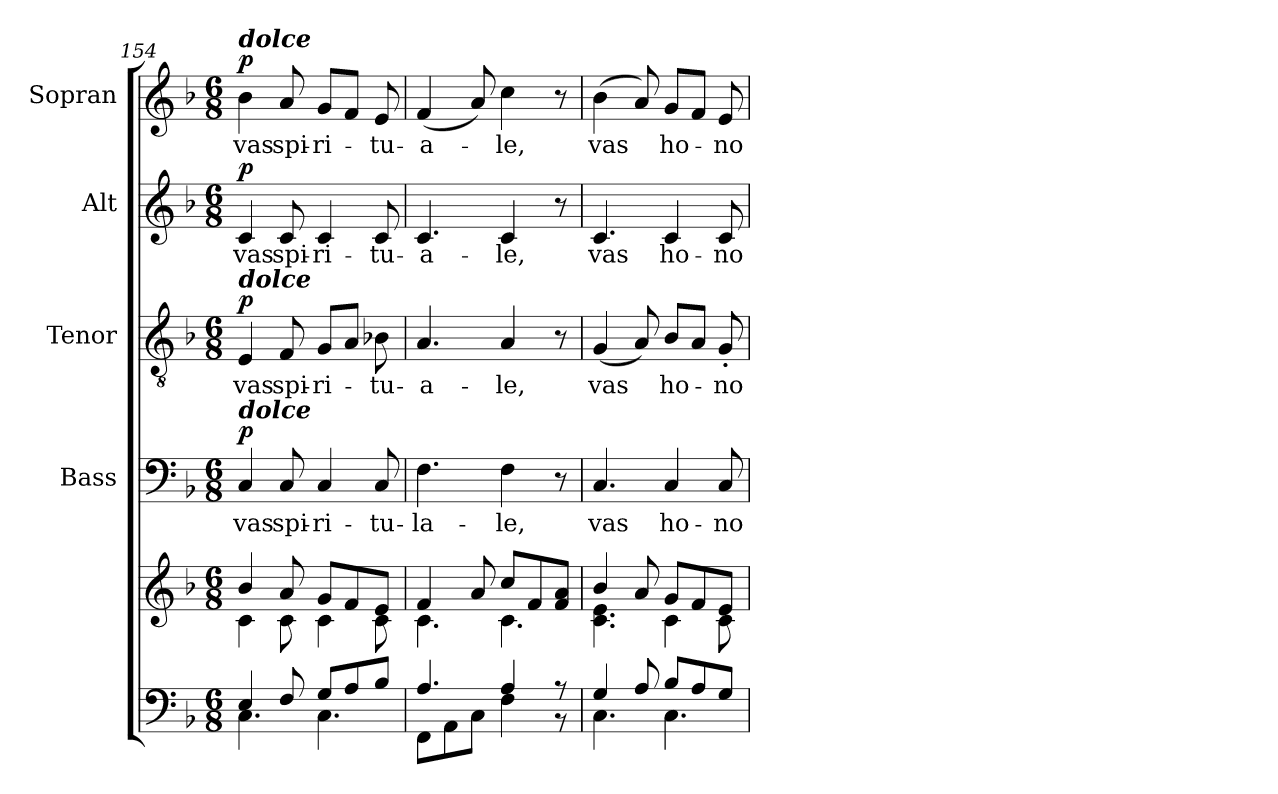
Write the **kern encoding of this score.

**kern	**kern	**kern	**text	**dynam	**kern	**text	**dynam	**kern	**text	**dynam	**kern	**text	**dynam
*part5	*part5	*part4	*part4	*part4	*part3	*part3	*part3	*part2	*part2	*part2	*part1	*part1	*part1
*staff6	*staff5	*staff4	*staff4	*staff4	*staff3	*staff3	*staff3	*staff2	*staff2	*staff2	*staff1	*staff1	*staff1
*	*	*I"Bass	*	*	*I"Tenor	*	*	*I"Alt	*	*	*I"Sopran	*	*
*	*	*I'B.	*	*	*I'T.	*	*	*I'A.	*	*	*I'S.	*	*
!!LO:LB:g=z
*clefF4	*clefG2	*clefF4	*	*	*clefGv2	*	*	*clefG2	*	*	*clefG2	*	*
*k[b-]	*k[b-]	*k[b-]	*	*	*k[b-]	*	*	*k[b-]	*	*	*k[b-]	*	*
*F:	*F:	*F:	*	*	*F:	*	*	*F:	*	*	*F:	*	*
*M6/8	*M6/8	*M6/8	*	*	*M6/8	*	*	*M6/8	*	*	*M6/8	*	*
=154	=154	=154	=154	=154	=154	=154	=154	=154	=154	=154	=154	=154	=154
*^	*^	*	*	*	*	*	*	*	*	*	*	*	*
!	!	!	!	!	!	!	!	!	!	!	!	!	!LO:TX:a:Bi:t=dolce	!	!
!	!	!	!	!	!	!	!LO:TX:a:Bi:t=dolce	!	!	!	!	!	!	!	!
!	!	!	!	!LO:TX:a:Bi:t=dolce	!	!	!	!	!	!	!	!	!	!	!
!	!	!	!	!	!LO:LY:b	!LO:DY:a	!	!LO:LY:b	!LO:DY:a	!	!LO:LY:b	!LO:DY:a	!	!LO:LY:b	!LO:DY:a
4E/	4.C\	4b-/	4c\	4C/	vas	p	4E/	vas	p	4c/	vas	p	4b-\	vas	p
!	!	!	!	!	!LO:LY:b	!	!	!LO:LY:b	!	!	!LO:LY:b	!	!	!LO:LY:b	!
8F/	.	8a/	8c\	8C/	spi-	.	8F/	spi-	.	8c/	spi-	.	8a/	spi-	.
!	!	!	!	!	!LO:LY:b	!	!	!LO:LY:b	!	!	!LO:LY:b	!	!	!LO:LY:b	!
8G/L	4.C\	8g/L	4c\	4C/	-ri-	.	8G/L	-ri-	.	4c/	-ri-	.	8g/L	-ri-	.
8A/	.	8f/	.	.	.	.	8A/J	.	.	.	.	.	8f/J	.	.
!	!	!	!	!	!LO:LY:b	!	!	!LO:LY:b	!	!	!LO:LY:b	!	!	!LO:LY:b	!
8B-/J	.	8e/J	8c\	8C/	-tu-	.	8B-X\	-tu-	.	8c/	-tu-	.	8e/	-tu-	.
=155	=155	=155	=155	=155	=155	=155	=155	=155	=155	=155	=155	=155	=155	=155	=155
!	!	!	!	!	!LO:LY:b	!	!	!LO:LY:b	!	!	!LO:LY:b	!	!	!LO:LY:b	!
4.A/	8FF\L	4f/	4.c\	4.F\	-la-	.	4.A/	-a-	.	4.c/	-a-	.	(<4f/	-a-	.
.	8AA\	.	.	.	.	.	.	.	.	.	.	.	.	.	.
.	8C\J	8a/	.	.	.	.	.	.	.	.	.	.	8a/)	.	.
!	!	!	!	!	!LO:LY:b	!	!	!LO:LY:b	!	!	!LO:LY:b	!	!	!LO:LY:b	!
4A/	4F\	8cc/L	4.c\	4F\	-le,	.	4A/	-le,	.	4c/	-le,	.	4cc\	-le,	.
.	.	8f/	.	.	.	.	.	.	.	.	.	.	.	.	.
8r	8r	8f/ 8a/J	.	8r	.	.	8r	.	.	8r	.	.	8r	.	.
=156	=156	=156	=156	=156	=156	=156	=156	=156	=156	=156	=156	=156	=156	=156	=156
!	!	!	!	!	!LO:LY:b	!	!	!LO:LY:b	!	!	!LO:LY:b	!	!	!LO:LY:b	!
4G/	4.C\	4b-/	4.c\ 4.e\	4.C/	vas	.	(<4G/	vas	.	4.c/	vas	.	(>4b-\	vas	.
8A/	.	8a/	.	.	.	.	8A/)	.	.	.	.	.	8a/)	.	.
!	!	!	!	!	!LO:LY:b	!	!	!LO:LY:b	!	!	!LO:LY:b	!	!	!LO:LY:b	!
8B-/L	4.C\	8g/L	4c\	4C/	ho-	.	8B-/L	ho-	.	4c/	ho-	.	8g/L	ho-	.
8A/	.	8f/	.	.	.	.	8A/J	.	.	.	.	.	8f/J	.	.
!	!	!	!	!	!LO:LY:b	!	!	!LO:LY:b	!	!	!LO:LY:b	!	!	!LO:LY:b	!
8G/J	.	8e/J	8c\	8C/	-no-	.	8G'</	-no-	.	8c/	-no-	.	8e/	-no-	.
*v	*v	*	*	*	*	*	*	*	*	*	*	*	*	*	*
*	*v	*v	*	*	*	*	*	*	*	*	*	*	*	*
=	=	=	=	=	=	=	=	=	=	=	=	=	=
*-	*-	*-	*-	*-	*-	*-	*-	*-	*-	*-	*-	*-	*-
